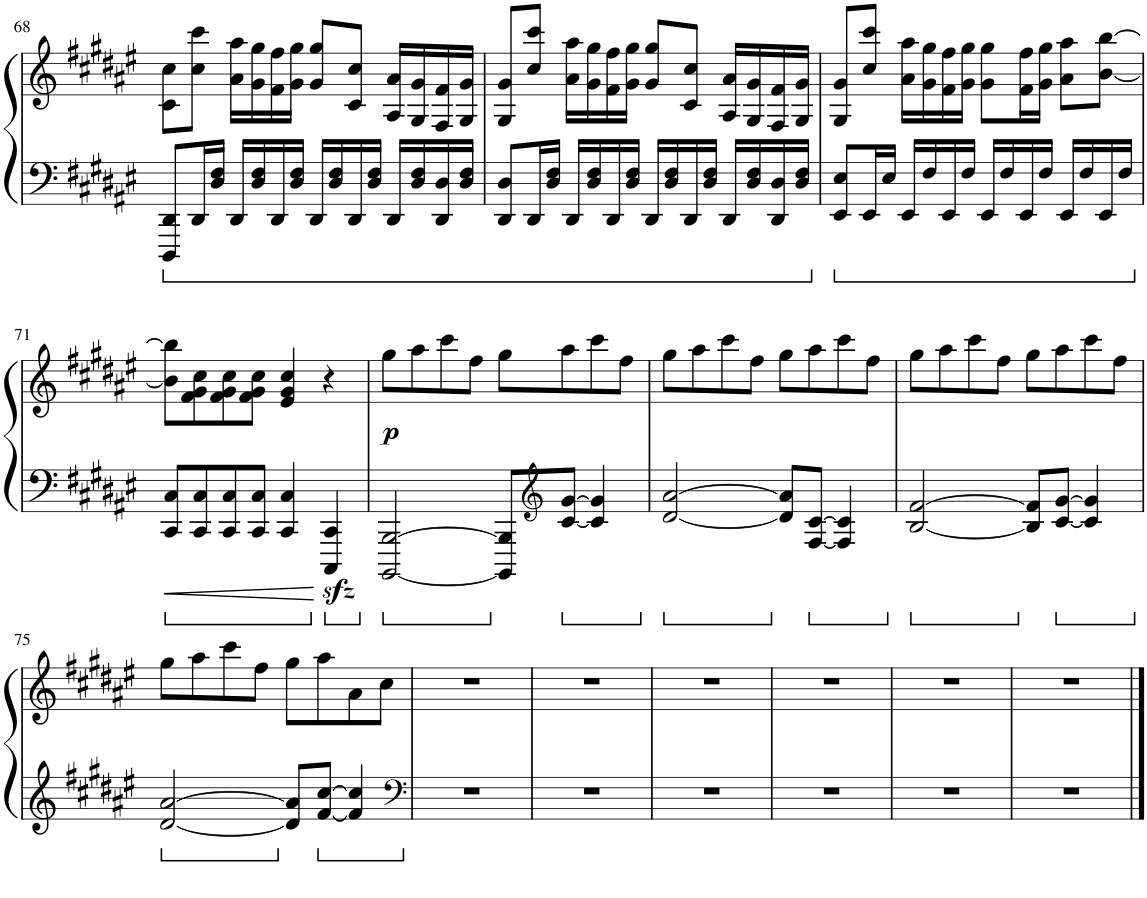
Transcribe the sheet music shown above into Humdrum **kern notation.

**kern	**kern	**dynam
*part1	*part1	*part1
*staff2	*staff1	*staff1/2
*I"Piano	*	*
*I'Pno.	*	*
!!LO:PB:g=z
*clefF4	*clefG2	*
*k[f#c#g#d#a#e#]	*k[f#c#g#d#a#e#]	*
*M4/4	*M4/4	*
=68	=68	=68
8DDD#/ 8DD#/L	8c#\ 8cc#\L	.
16DD#/L	8cc#\ 8ccc#\J	.
16D#/ 16F#/JJ	.	.
16DD#/LL	16a#\ 16aa#\LL	.
16D#/ 16F#/	16g#\ 16gg#\	.
16DD#/	16f#\ 16ff#\	.
16D#/ 16F#/JJ	16g#\ 16gg#\JJ	.
16DD#/LL	8g#/ 8gg#/L	.
16D#/ 16F#/	.	.
16DD#/	8c#/ 8cc#/J	.
16D#/ 16F#/JJ	.	.
16DD#/LL	16A#/ 16a#/LL	.
16D#/ 16F#/	16G#/ 16g#/	.
16DD#/ 16D#/	16F#/ 16f#/	.
16D#/ 16F#/JJ	16G#/ 16g#/JJ	.
=69	=69	=69
8DD#/ 8D#/L	8G#/ 8g#/L	.
16DD#/L	8cc#/ 8ccc#/J	.
16D#/ 16F#/JJ	.	.
16DD#/LL	16a#\ 16aa#\LL	.
16D#/ 16F#/	16g#\ 16gg#\	.
16DD#/	16f#\ 16ff#\	.
16D#/ 16F#/JJ	16g#\ 16gg#\JJ	.
16DD#/LL	8g#/ 8gg#/L	.
16D#/ 16F#/	.	.
16DD#/	8c#/ 8cc#/J	.
16D#/ 16F#/JJ	.	.
16DD#/LL	16A#/ 16a#/LL	.
16D#/ 16F#/	16G#/ 16g#/	.
16DD#/ 16D#/	16F#/ 16f#/	.
16D#/ 16F#/JJ	16G#/ 16g#/JJ	.
=70	=70	=70
8EE#/ 8E#/L	8G#/ 8g#/L	.
16EE#/L	8cc#/ 8ccc#/J	.
16E#/JJ	.	.
16EE#/LL	16a#\ 16aa#\LL	.
16F#/	16g#\ 16gg#\	.
16EE#/	16f#\ 16ff#\	.
16F#/JJ	16g#\ 16gg#\JJ	.
16EE#/LL	8g#\ 8gg#\L	.
16F#/	.	.
16EE#/	16f#\ 16ff#\L	.
16F#/JJ	16g#\ 16gg#\JJ	.
16EE#/LL	8a#\ 8aa#\L	.
16F#/	.	.
16EE#/	[8b\ [8bb\J	.
16F#/JJ	.	.
!!LO:LB:g=z
=71	=71	=71
8CC#/ 8C#/L	8b\] 8bb\]L	.
8CC#/ 8C#/	8f#\ 8g#\ 8cc#\	.
8CC#/ 8C#/	8f#\ 8g#\ 8cc#\	.
8CC#/ 8C#/J	8f#\ 8g#\ 8cc#\J	.
4CC#/ 4C#/	4e#/ 4g#/ 4cc#/	.
4CCC#/zz< 4CC#/zz<	4r	.
=72	=72	=72
!	!	!LO:DY:b
[2BBBB/ [2BBB/	8gg#\L	p
.	8aa#\	.
.	8ccc#\	.
.	8ff#\J	.
8BBBB/] 8BBB/]L	8gg#\L	.
*clefG2	*	*
[8c#/ [8g#/J	8aa#\	.
4c#/] 4g#/]	8ccc#\	.
.	8ff#\J	.
=73	=73	=73
[2d#/ [2a#/	8gg#\L	.
.	8aa#\	.
.	8ccc#\	.
.	8ff#\J	.
8d#/] 8a#/]L	8gg#\L	.
[8F#/ [8c#/J	8aa#\	.
4F#/] 4c#/]	8ccc#\	.
.	8ff#\J	.
=74	=74	=74
[2B/ [2f#/	8gg#\L	.
.	8aa#\	.
.	8ccc#\	.
.	8ff#\J	.
8B/] 8f#/]L	8gg#\L	.
[8c#/ [8g#/J	8aa#\	.
4c#/] 4g#/]	8ccc#\	.
.	8ff#\J	.
!!LO:LB:g=z
=75	=75	=75
[2d#/ [2a#/	8gg#\L	.
.	8aa#\	.
.	8ccc#\	.
.	8ff#\J	.
8d#/] 8a#/]L	8gg#\L	.
[8f#/ [8cc#/J	8aa#\	.
4f#/] 4cc#/]	8a#\	.
.	8cc#\J	.
=76	=76	=76
*clefF4	*	*
1r	1r	.
=77	=77	=77
1r	1r	.
=78	=78	=78
1r	1r	.
=79	=79	=79
1r	1r	.
=80	=80	=80
1r	1r	.
=81	=81	=81
1r	1r	.
==	==	==
*-	*-	*-
